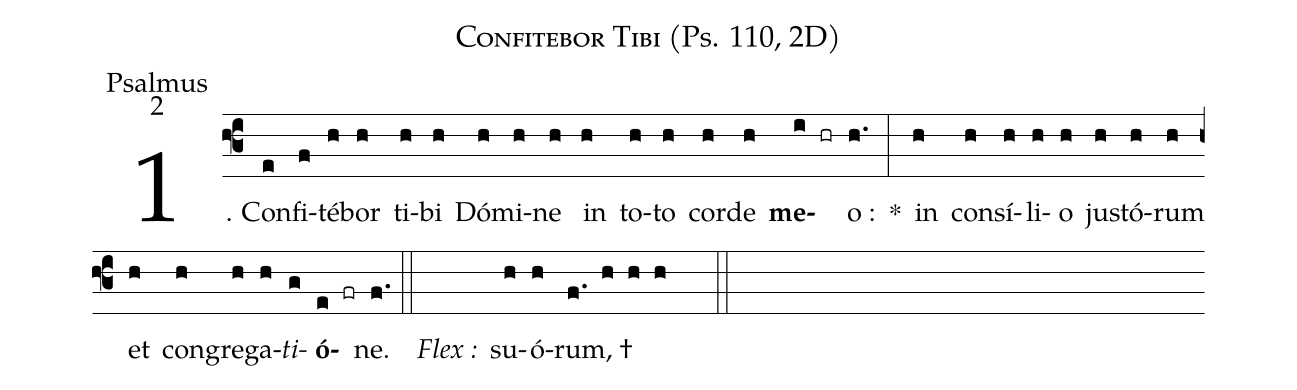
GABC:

name:Confitebor Tibi (Ps. 110, 2D);
office-part:Psalmus;
mode:2;
%%
(f3) 1. Con(e)fi(f)té(h)bor(h) ti(h)bi(h) Dó(h)mi(h)ne(h) in(h) to(h)to(h) cor(h)de(h) <b>me</b>(i hr)o :(h.) *(:) in(h) con(h)sí(h)li(h)o(h) ju(h)stó(h)rum(h) et(h) con(h)gre(h)ga(h)<i>ti</i>(g)<b>ó</b>(e fr)ne.(f.) (::) ()<i>Flex :</i>()  su(h)ó(h)rum, †(f. h h h  ::)
